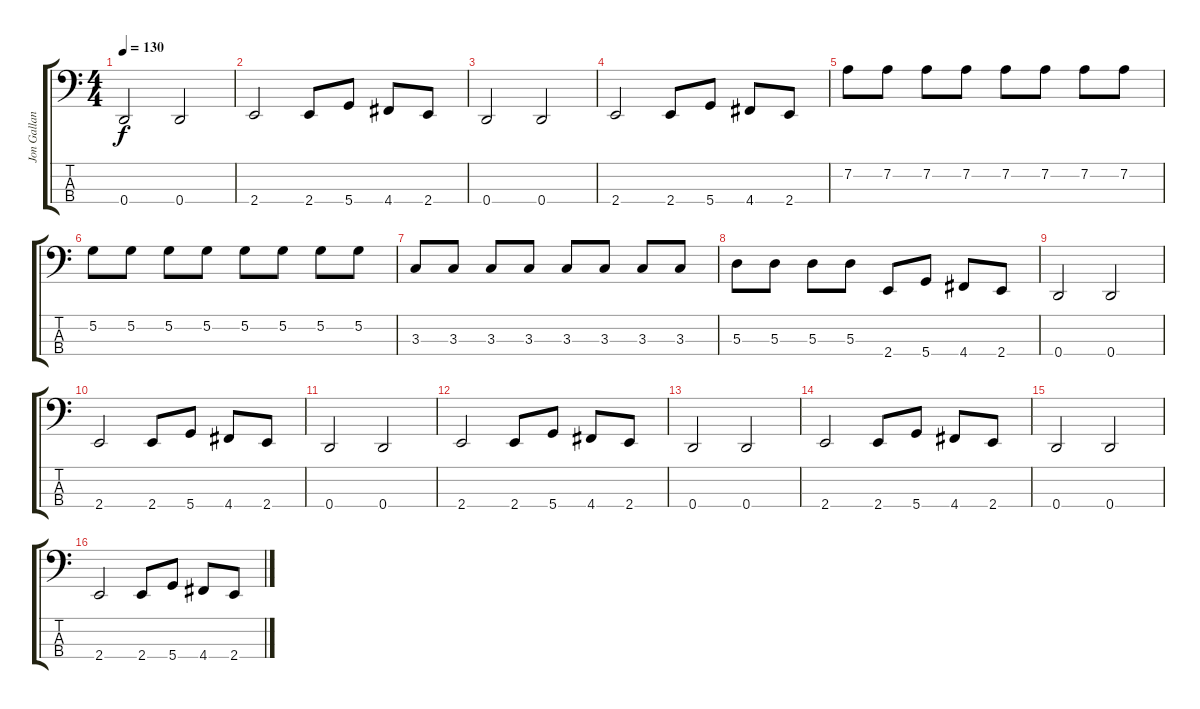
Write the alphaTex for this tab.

\track ("Jon Gallant" "Jon Gallan") {instrument electricbassfinger}
\staff {score tabs}
\tuning (G2 D2 A1 D1) {hide}
\ts (4 4)
\tempo 130
\clef f4
\ks c
0.4.2{dy f} 0.4.2 |
2.4.2 2.4.8 5.4.8 4.4.8 2.4.8 |
0.4.2 0.4.2 |
2.4.2 2.4.8 5.4.8 4.4.8 2.4.8 |
7.2.8 7.2.8 7.2.8 7.2.8 7.2.8 7.2.8 7.2.8 7.2.8 |
5.2.8 5.2.8 5.2.8 5.2.8 5.2.8 5.2.8 5.2.8 5.2.8 |
3.3.8 3.3.8 3.3.8 3.3.8 3.3.8 3.3.8 3.3.8 3.3.8 |
5.3.8 5.3.8 5.3.8 5.3.8 2.4.8 5.4.8 4.4.8 2.4.8 |
0.4.2 0.4.2 |
2.4.2 2.4.8 5.4.8 4.4.8 2.4.8 |
0.4.2 0.4.2 |
2.4.2 2.4.8 5.4.8 4.4.8 2.4.8 |
0.4.2 0.4.2 |
2.4.2 2.4.8 5.4.8 4.4.8 2.4.8 |
0.4.2 0.4.2 |
2.4.2 2.4.8 5.4.8 4.4.8 2.4.8
